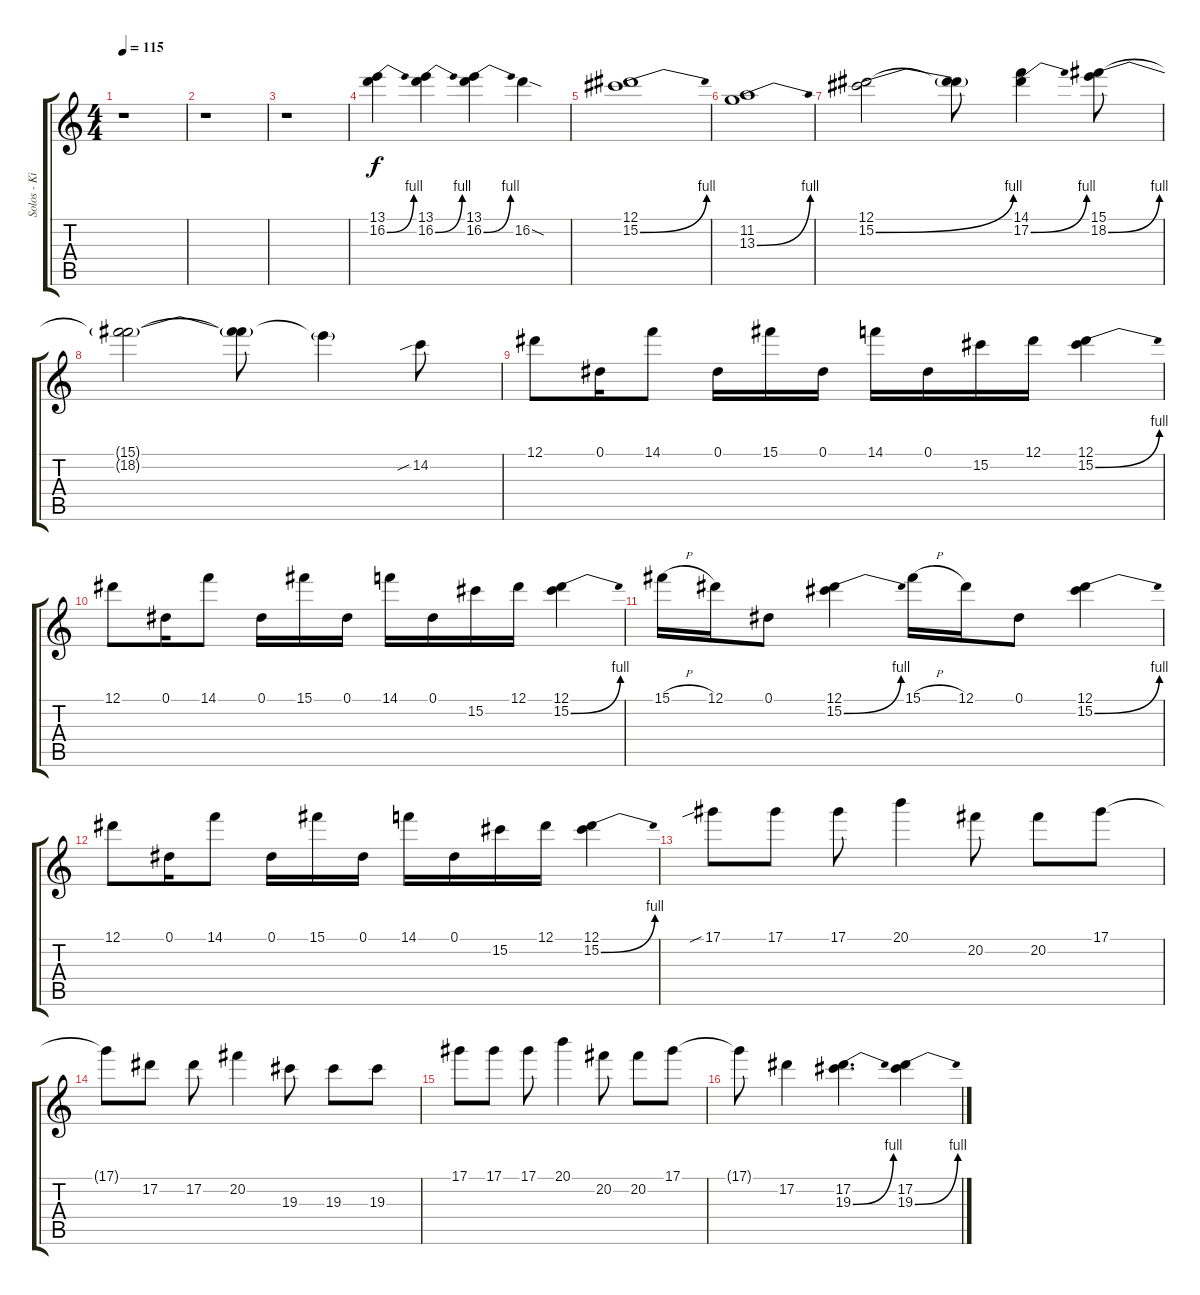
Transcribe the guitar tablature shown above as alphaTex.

\track ("Solos - Kirk Hammett?" "Solos - Ki") {instrument distortionguitar}
\staff {score tabs}
\tuning (Eb4 Bb3 Gb3 Db3 Ab2 Eb2) {hide}
\ts (4 4)
\tempo 115
\clef g2
\ks c
r.1{dy f} |
r.1 |
r.1 |
(13.1 16.2{be (bend 0 0 60 4)}).4 (13.1 16.2{be (bend 0 0 60 4)}).4 (13.1 16.2{be (bend 0 0 60 4)}).4 16.2{sod}.4 |
(12.1 15.2{be (bend 0 0 60 4)}).1 |
(11.2 13.3{be (bend 0 0 60 4)}).1 |
(12.1 15.2{be (bend 0 0 60 4)}).2 (12.1{t} 15.2{t}).8 (14.1 17.2{be (bend 0 0 60 4)}).4 (15.1 18.2{be (bend 0 0 60 4)}).8 |
(15.1{t} 18.2{t}).2 (15.1{t} 18.2{t}).8 18.2{t}.4 14.2{sib}.8 |
12.1.8 0.1.16 14.1.8 0.1.16 15.1.16 0.1.16 14.1.16 0.1.16 15.2.16 12.1.16 (12.1 15.2{be (bend 0 0 60 4)}).4 |
12.1.8 0.1.16 14.1.8 0.1.16 15.1.16 0.1.16 14.1.16 0.1.16 15.2.16 12.1.16 (12.1 15.2{be (bend 0 0 60 4)}).4 |
15.1{h}.16 12.1.16 0.1.8 (12.1 15.2{be (bend 0 0 60 4)}).4 15.1{h}.16 12.1.16 0.1.8 (12.1 15.2{be (bend 0 0 60 4)}).4 |
12.1.8 0.1.16 14.1.8 0.1.16 15.1.16 0.1.16 14.1.16 0.1.16 15.2.16 12.1.16 (12.1 15.2{be (bend 0 0 60 4)}).4 |
17.1{sib}.8 17.1.8 17.1.8 20.1.4 20.2.8 20.2.8 17.1.8 |
17.1{t}.8 17.2.8 17.2.8 20.2.4 19.3.8 19.3.8 19.3.8 |
17.1.8 17.1.8 17.1.8 20.1.4 20.2.8 20.2.8 17.1.8 |
17.1{t}.8 17.2.4 (17.2 19.3{be (bend 0 0 60 4)}).4{d} (17.2 19.3{be (bend 0 0 60 4)}).4
